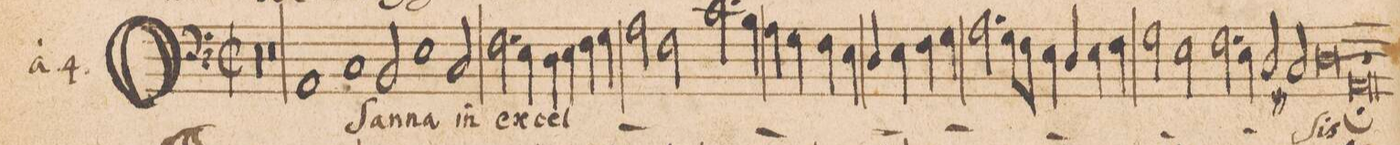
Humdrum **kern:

**kern	**text
*I"BASSVS.	*
*clefF4	*
*k[]	*
*met(C|)	*
*M2/1	*
00r	.
=35-	=35-
=36-	=36-
0r	.
=37-	=37-
1AA	O-
1C	.
=38-	=38-
2BB/	-ſan-
1E	-na
2C/	in
=39-	=39-
2.F\	ex-
4E\	.
4D\	-cel-
4E\	.
4F\	.
4G\	.
=40-	=40-
2A\	.
2F\	.
2.c\	.
4Bny\	.
=41-	=41-
4A\	.
4G\	.
4F\	.
4E\	.
4D/	.
4E\	.
4F\	.
4G\	.
=42-	=42-
2.A\	.
8G\L	.
8F\J	.
4E\	.
4D/	.
4E\	.
4F\	.
=43-	=43-
2G\	.
2E\	.
2.F\	.
4E\	.
=44-	=44-
2D/	.
2C#X/	.
0D	.
=45-	=45-
1AAl;<	-ſis
==	==
*-	*-
